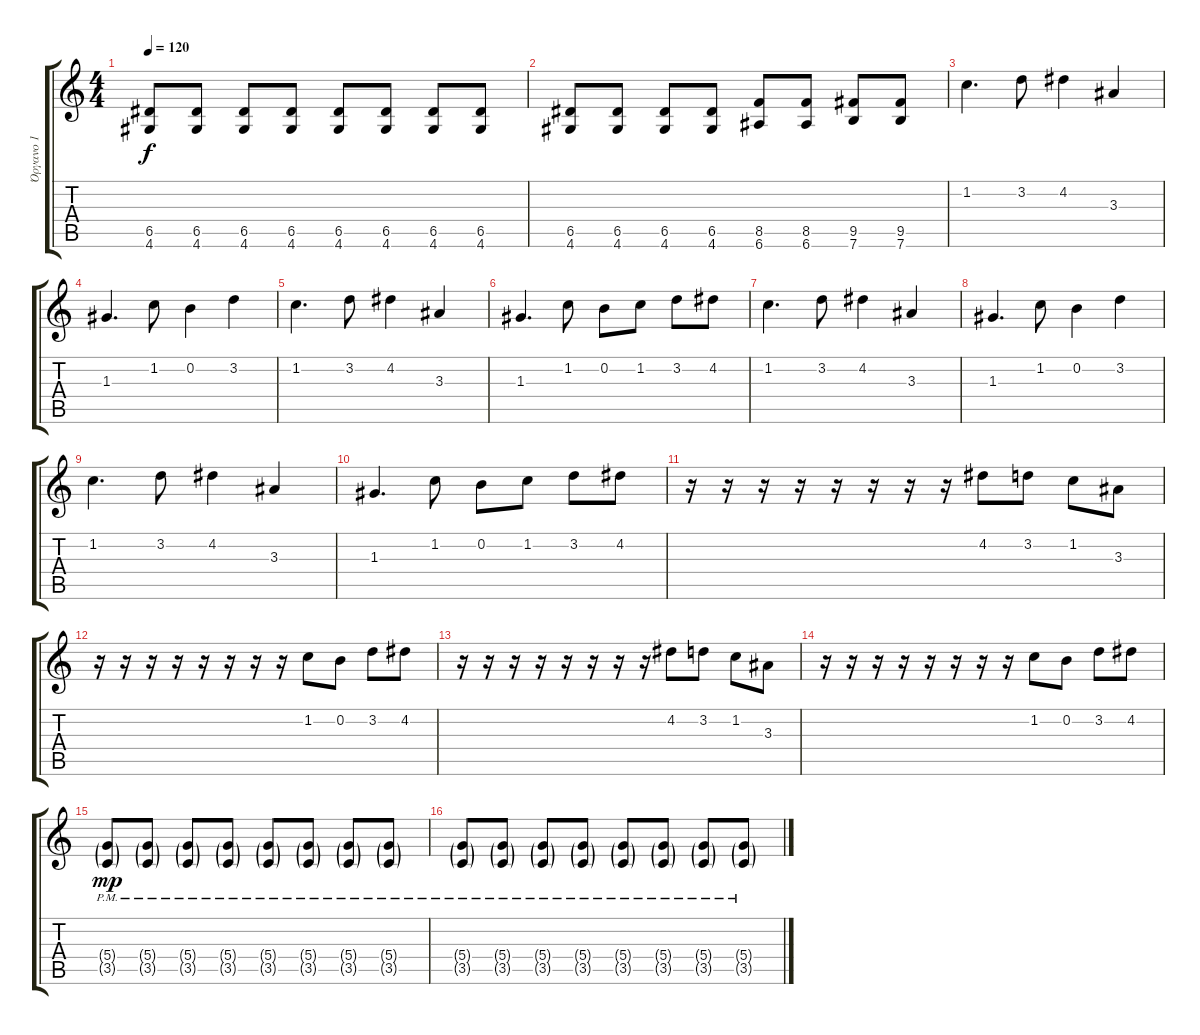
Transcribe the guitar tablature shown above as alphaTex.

\track ("Όργανο 1" "Όργανο 1") {instrument overdrivenguitar}
\staff {score tabs}
\tuning (E4 B3 G3 D3 A2 E2) {hide}
\ts (4 4)
\tempo 120
\clef g2
\ks c
(6.5 4.6).8{dy f} (6.5 4.6).8 (6.5 4.6).8 (6.5 4.6).8 (6.5 4.6).8 (6.5 4.6).8 (6.5 4.6).8 (6.5 4.6).8 |
(6.5 4.6).8 (6.5 4.6).8 (6.5 4.6).8 (6.5 4.6).8 (8.5 6.6).8 (8.5 6.6).8 (9.5 7.6).8 (9.5 7.6).8 |
1.2.4{d} 3.2.8 4.2.4 3.3.4 |
1.3.4{d} 1.2.8 0.2.4 3.2.4 |
1.2.4{d} 3.2.8 4.2.4 3.3.4 |
1.3.4{d} 1.2.8 0.2.8 1.2.8 3.2.8 4.2.8 |
1.2.4{d} 3.2.8 4.2.4 3.3.4 |
1.3.4{d} 1.2.8 0.2.4 3.2.4 |
1.2.4{d} 3.2.8 4.2.4 3.3.4 |
1.3.4{d} 1.2.8 0.2.8 1.2.8 3.2.8 4.2.8 |
r.16 r.16 r.16 r.16 r.16 r.16 r.16 r.16 4.2.8 3.2.8 1.2.8 3.3.8 |
r.16 r.16 r.16 r.16 r.16 r.16 r.16 r.16 1.2.8 0.2.8 3.2.8 4.2.8 |
r.16 r.16 r.16 r.16 r.16 r.16 r.16 r.16 4.2.8 3.2.8 1.2.8 3.3.8 |
r.16 r.16 r.16 r.16 r.16 r.16 r.16 r.16 1.2.8 0.2.8 3.2.8 4.2.8 |
(5.4{g pm} 3.5{g pm}).8{dy mp} (5.4{g pm} 3.5{g pm}).8 (5.4{g pm} 3.5{g pm}).8 (5.4{g pm} 3.5{g pm}).8 (5.4{g pm} 3.5{g pm}).8 (5.4{g pm} 3.5{g pm}).8 (5.4{g pm} 3.5{g pm}).8 (5.4{g pm} 3.5{g pm}).8 |
(5.4{g pm} 3.5{g pm}).8 (5.4{g pm} 3.5{g pm}).8 (5.4{g pm} 3.5{g pm}).8 (5.4{g pm} 3.5{g pm}).8 (5.4{g pm} 3.5{g pm}).8 (5.4{g pm} 3.5{g pm}).8 (5.4{g pm} 3.5{g pm}).8 (5.4{g pm} 3.5{g pm}).8
